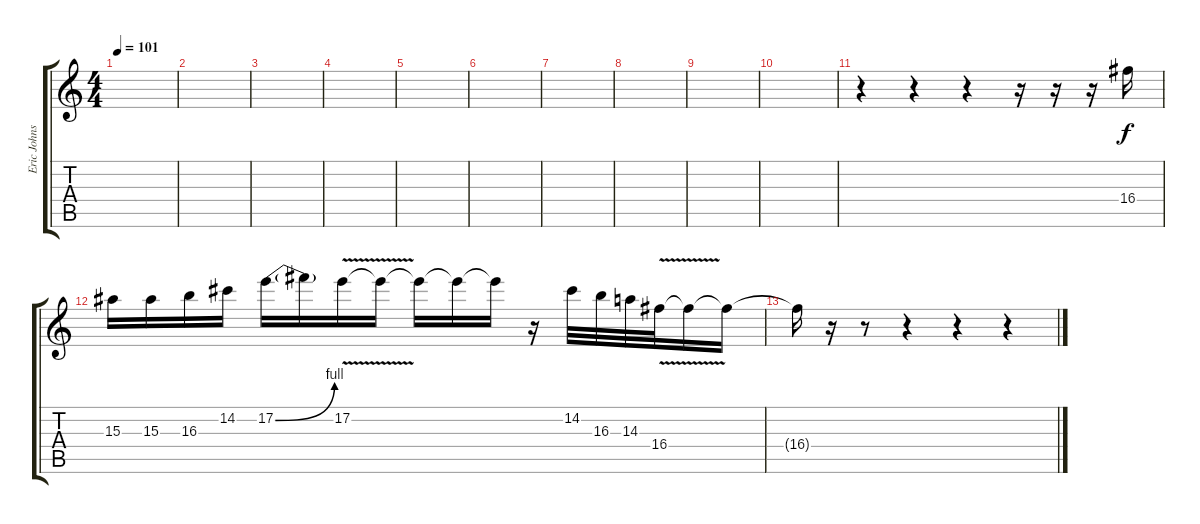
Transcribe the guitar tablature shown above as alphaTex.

\track ("Eric Johnson" "Eric Johns") {instrument overdrivenguitar}
\staff {score tabs}
\tuning (E4 B3 G3 D3 A2 E2) {hide}
\ts (4 4)
\tempo 101
\clef g2
\ks c
|
|
|
|
|
|
|
|
|
|
r.4 r.4 r.4 r.16 r.16 r.16 16.4.16 |
15.3.16 15.3.16 16.3.16 14.2.16 17.2{be (bend 0 0 60 4)}.16 17.2{t}.16 17.2{v}.16 17.2{t}.16 17.2{t}.16 17.2{t}.16 17.2{t}.16 r.16 14.2.32 16.3.32 14.3.32 16.4{v}.32 16.4{t}.16 16.4{t}.16 |
16.4{t}.16 r.16 r.8 r.4 r.4 r.4
